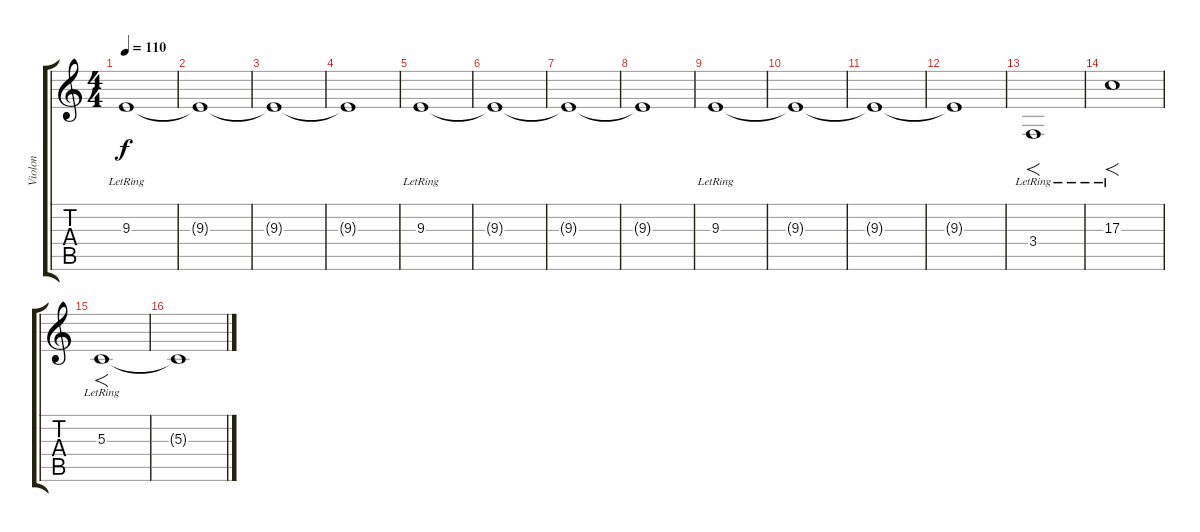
\track ("Violon" "Violon") {instrument violin}
\staff {score tabs}
\tuning (E4 B3 G3 D3 A2 E2) {hide}
\ts (4 4)
\tempo 110
\clef g2
\ks c
9.3{lr}.1{dy f} |
9.3{t}.1 |
9.3{t}.1 |
9.3{t}.1 |
9.3{lr}.1 |
9.3{t}.1 |
9.3{t}.1 |
9.3{t}.1 |
9.3{lr}.1 |
9.3{t}.1 |
9.3{t}.1 |
9.3{t}.1 |
3.4{lr}.1{f} |
17.3{lr}.1{f} |
5.3{lr}.1{f} |
5.3{t}.1
